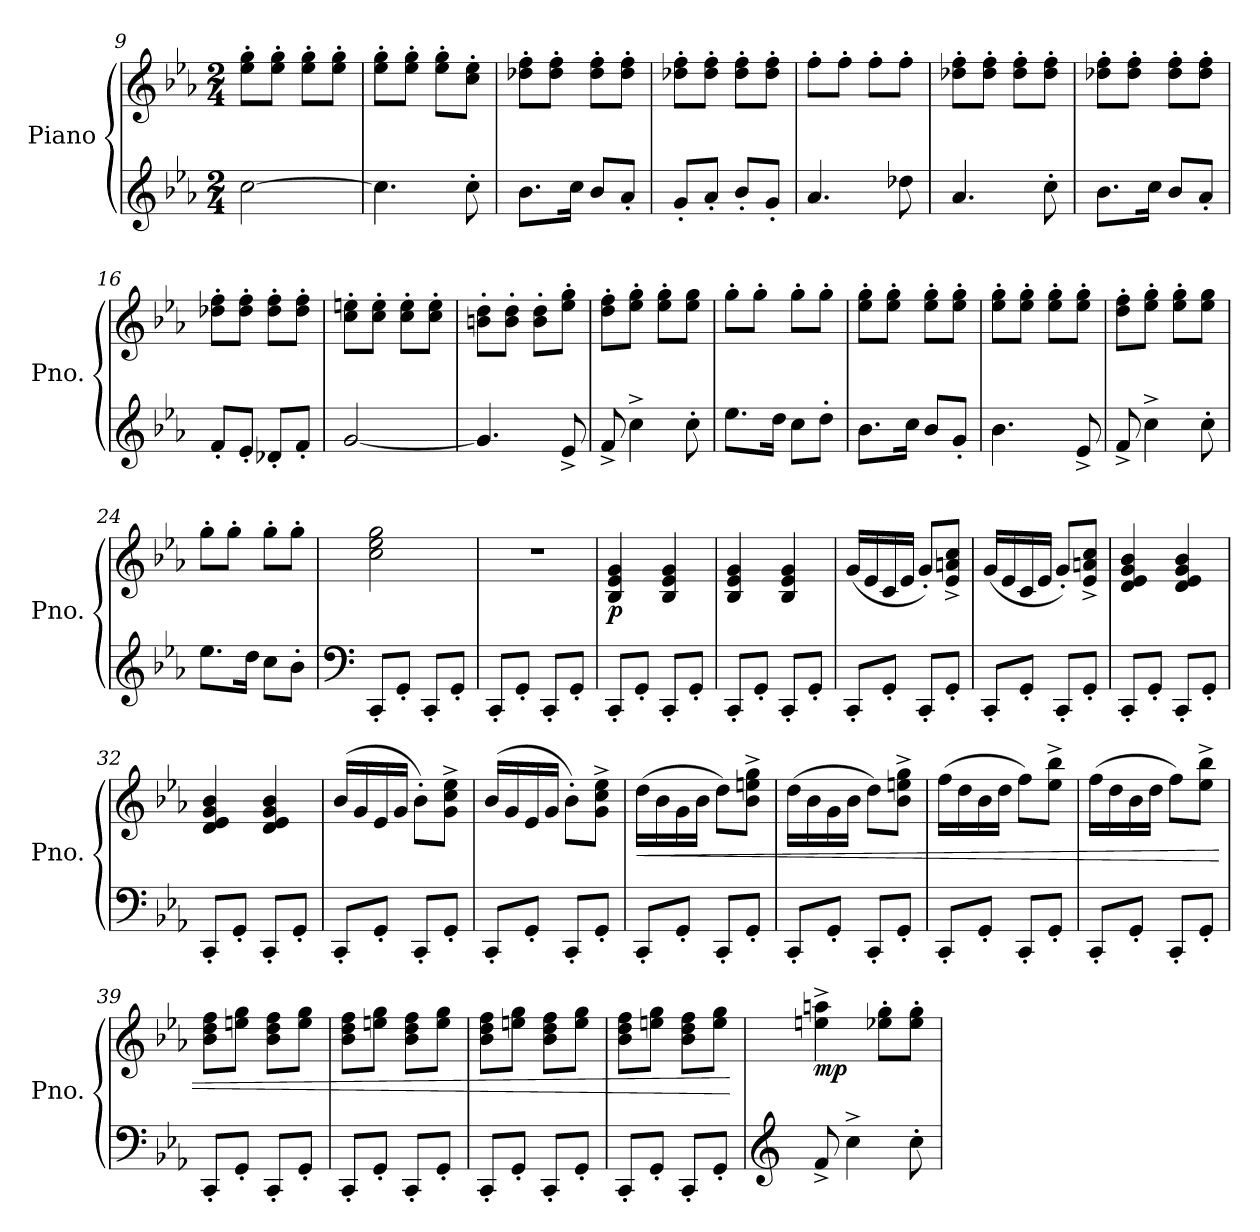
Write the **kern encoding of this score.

**kern	**kern	**dynam
*part1	*part1	*part1
*staff2	*staff1	*staff1/2
*I"Piano	*	*
*I'Pno.	*	*
*clefG2	*clefG2	*
*k[b-e-a-]	*k[b-e-a-]	*
*M2/4	*M2/4	*
=9	=9	=9
[2cc\	8ee-\' 8gg\'L	.
.	8ee-\' 8gg\'J	.
.	8ee-\' 8gg\'L	.
.	8ee-\' 8gg\'J	.
=10	=10	=10
4.cc\]	8ee-\' 8gg\'L	.
.	8ee-\' 8gg\'J	.
.	8ee-\' 8gg\'L	.
8cc'\	8cc\' 8ee-\'J	.
=11	=11	=11
8.b-\L	8dd-X\' 8ff\'L	.
.	8dd-\' 8ff\'J	.
16cc\Jk	.	.
8b-/L	8dd-\' 8ff\'L	.
8a-'/J	8dd-\' 8ff\'J	.
=12	=12	=12
8g'/L	8dd-X\' 8ff\'L	.
8a-'/J	8dd-\' 8ff\'J	.
8b-'/L	8dd-\' 8ff\'L	.
8g'/J	8dd-\' 8ff\'J	.
=13	=13	=13
4.a-/	8ff'\L	.
.	8ff'\J	.
.	8ff'\L	.
8dd-X\	8ff'\J	.
=14	=14	=14
4.a-/	8dd-X\' 8ff\'L	.
.	8dd-\' 8ff\'J	.
.	8dd-\' 8ff\'L	.
8cc'\	8dd-\' 8ff\'J	.
!!LO:LB:g=z
=15	=15	=15
8.b-\L	8dd-X\' 8ff\'L	.
.	8dd-\' 8ff\'J	.
16cc\Jk	.	.
8b-/L	8dd-\' 8ff\'L	.
8a-'/J	8dd-\' 8ff\'J	.
=16	=16	=16
8f'/L	8dd-X\' 8ff\'L	.
8e-'/J	8dd-\' 8ff\'J	.
8d-X'/L	8dd-\' 8ff\'L	.
8f'/J	8dd-\' 8ff\'J	.
=17	=17	=17
[2g/	8cc\' 8een\'L	.
.	8cc\' 8ee\'J	.
.	8cc\' 8ee\'L	.
.	8cc\' 8ee\'J	.
=18	=18	=18
4.g/]	8bn\' 8dd\'L	.
.	8b\' 8dd\'J	.
.	8b\' 8dd\'L	.
8e-^/	8ee-\' 8gg\'J	.
=19	=19	=19
8f^/	8dd\' 8ff\'L	.
4cc^\	8ee-\' 8gg\'J	.
.	8ee-\' 8gg\'L	.
8cc'\	8ee-\ 8gg\J	.
=20	=20	=20
8.ee-\L	8gg'\L	.
.	8gg'\J	.
16dd\Jk	.	.
8cc\L	8gg'\L	.
8dd'\J	8gg'\J	.
=21	=21	=21
8.b-\L	8ee-\' 8gg\'L	.
.	8ee-\' 8gg\'J	.
16cc\Jk	.	.
8b-/L	8ee-\' 8gg\'L	.
8g'/J	8ee-\' 8gg\'J	.
=22	=22	=22
4.b-\	8ee-\' 8gg\'L	.
.	8ee-\' 8gg\'J	.
.	8ee-\' 8gg\'L	.
8e-^/	8ee-\' 8gg\'J	.
!!LO:LB:g=z
=23	=23	=23
8f^/	8dd\' 8ff\'L	.
4cc^\	8ee-\' 8gg\'J	.
.	8ee-\' 8gg\'L	.
8cc'\	8ee-\ 8gg\J	.
=24	=24	=24
8.ee-\L	8gg'\L	.
.	8gg'\J	.
16dd\Jk	.	.
8cc\L	8gg'\L	.
8b-'\J	8gg'\J	.
=25	=25	=25
*clefF4	*	*
8CC'/L	2cc\ 2ee-\ 2gg\	.
8GG'/J	.	.
8CC'/L	.	.
8GG'/J	.	.
=26	=26	=26
8CC'/L	2r	.
8GG'/J	.	.
8CC'/L	.	.
8GG'/J	.	.
=27	=27	=27
!	!	!LO:DY:b
8CC'/L	4B-/ 4e-/ 4g/	p
8GG'/J	.	.
8CC'/L	4B-/ 4e-/ 4g/	.
8GG'/J	.	.
=28	=28	=28
8CC'/L	4B-/ 4e-/ 4g/	.
8GG'/J	.	.
8CC'/L	4B-/ 4e-/ 4g/	.
8GG'/J	.	.
!!LO:LB:g=z
=29	=29	=29
8CC'/L	(<16g/LL	.
.	16e-/	.
8GG'/J	16c/	.
.	16e-/JJ	.
8CC'/L	8g'/L)	.
8GG'/J	8e-/^ 8an/^ 8cc/^J	.
=30	=30	=30
8CC'/L	(<16g/LL	.
.	16e-/	.
8GG'/J	16c/	.
.	16e-/JJ	.
8CC'/L	8g'/L)	.
8GG'/J	8e-/^ 8an/^ 8cc/^J	.
=31	=31	=31
8CC'/L	4d/ 4e-/ 4g/ 4b-/	.
8GG'/J	.	.
8CC'/L	4d/ 4e-/ 4g/ 4b-/	.
8GG'/J	.	.
=32	=32	=32
8CC'/L	4d/ 4e-/ 4g/ 4b-/	.
8GG'/J	.	.
8CC'/L	4d/ 4e-/ 4g/ 4b-/	.
8GG'/J	.	.
=33	=33	=33
8CC'/L	(>16b-/LL	.
.	16g/	.
8GG'/J	16e-/	.
.	16g/JJ	.
8CC'/L	8b-'\L)	.
8GG'/J	8g\^ 8cc\^ 8ee-\^J	.
=34	=34	=34
8CC'/L	(>16b-/LL	.
.	16g/	.
8GG'/J	16e-/	.
.	16g/JJ	.
8CC'/L	8b-'\L)	.
8GG'/J	8g\^ 8cc\^ 8ee-\^J	.
!!LO:PB:g=z
=35	=35	=35
!	!	!LO:HP:b
8CC'/L	(>16dd\LL	<
.	16b-\	.
8GG'/J	16g\	.
.	16b-\JJ	.
8CC'/L	8dd\L)	.
8GG'/J	8b-\^ 8een\^ 8gg\^J	.
=36	=36	=36
8CC'/L	(>16dd\LL	.
.	16b-\	.
8GG'/J	16g\	.
.	16b-\JJ	.
8CC'/L	8dd\L)	.
8GG'/J	8b-\^ 8een\^ 8gg\^J	.
=37	=37	=37
8CC'/L	(>16ff\LL	.
.	16dd\	.
8GG'/J	16b-\	.
.	16dd\JJ	.
8CC'/L	8ff\L)	.
8GG'/J	8ee-\^ 8bb-\^J	.
=38	=38	=38
8CC'/L	(>16ff\LL	.
.	16dd\	.
8GG'/J	16b-\	.
.	16dd\JJ	.
8CC'/L	8ff\L)	.
8GG'/J	8ee-\^ 8bb-\^J	.
=39	=39	=39
8CC'/L	8b-\ 8dd\ 8ff\L	.
8GG'/J	8een\ 8gg\J	.
8CC'/L	8b-\ 8dd\ 8ff\L	.
8GG'/J	8ee\ 8gg\J	.
=40	=40	=40
8CC'/L	8b-\ 8dd\ 8ff\L	.
8GG'/J	8een\ 8gg\J	.
8CC'/L	8b-\ 8dd\ 8ff\L	.
8GG'/J	8ee\ 8gg\J	.
=41	=41	=41
8CC'/L	8b-\ 8dd\ 8ff\L	.
8GG'/J	8een\ 8gg\J	.
8CC'/L	8b-\ 8dd\ 8ff\L	.
8GG'/J	8ee\ 8gg\J	.
=42	=42	=42
8CC'/L	8b-\ 8dd\ 8ff\L	.
8GG'/J	8een\ 8gg\J	.
8CC'/L	8b-\ 8dd\ 8ff\L	.
8GG'/J	8ee\ 8gg\J	.
.	.	[
!!LO:LB:g=z
=43	=43	=43
*clefG2	*	*
!	!	!LO:DY:b
8f^/	4een\^ 4aan\^	mp
4cc^\	.	.
.	8ee-X\' 8gg\'L	.
8cc'\	8ee-\' 8gg\'J	.
=	=	=
*-	*-	*-
